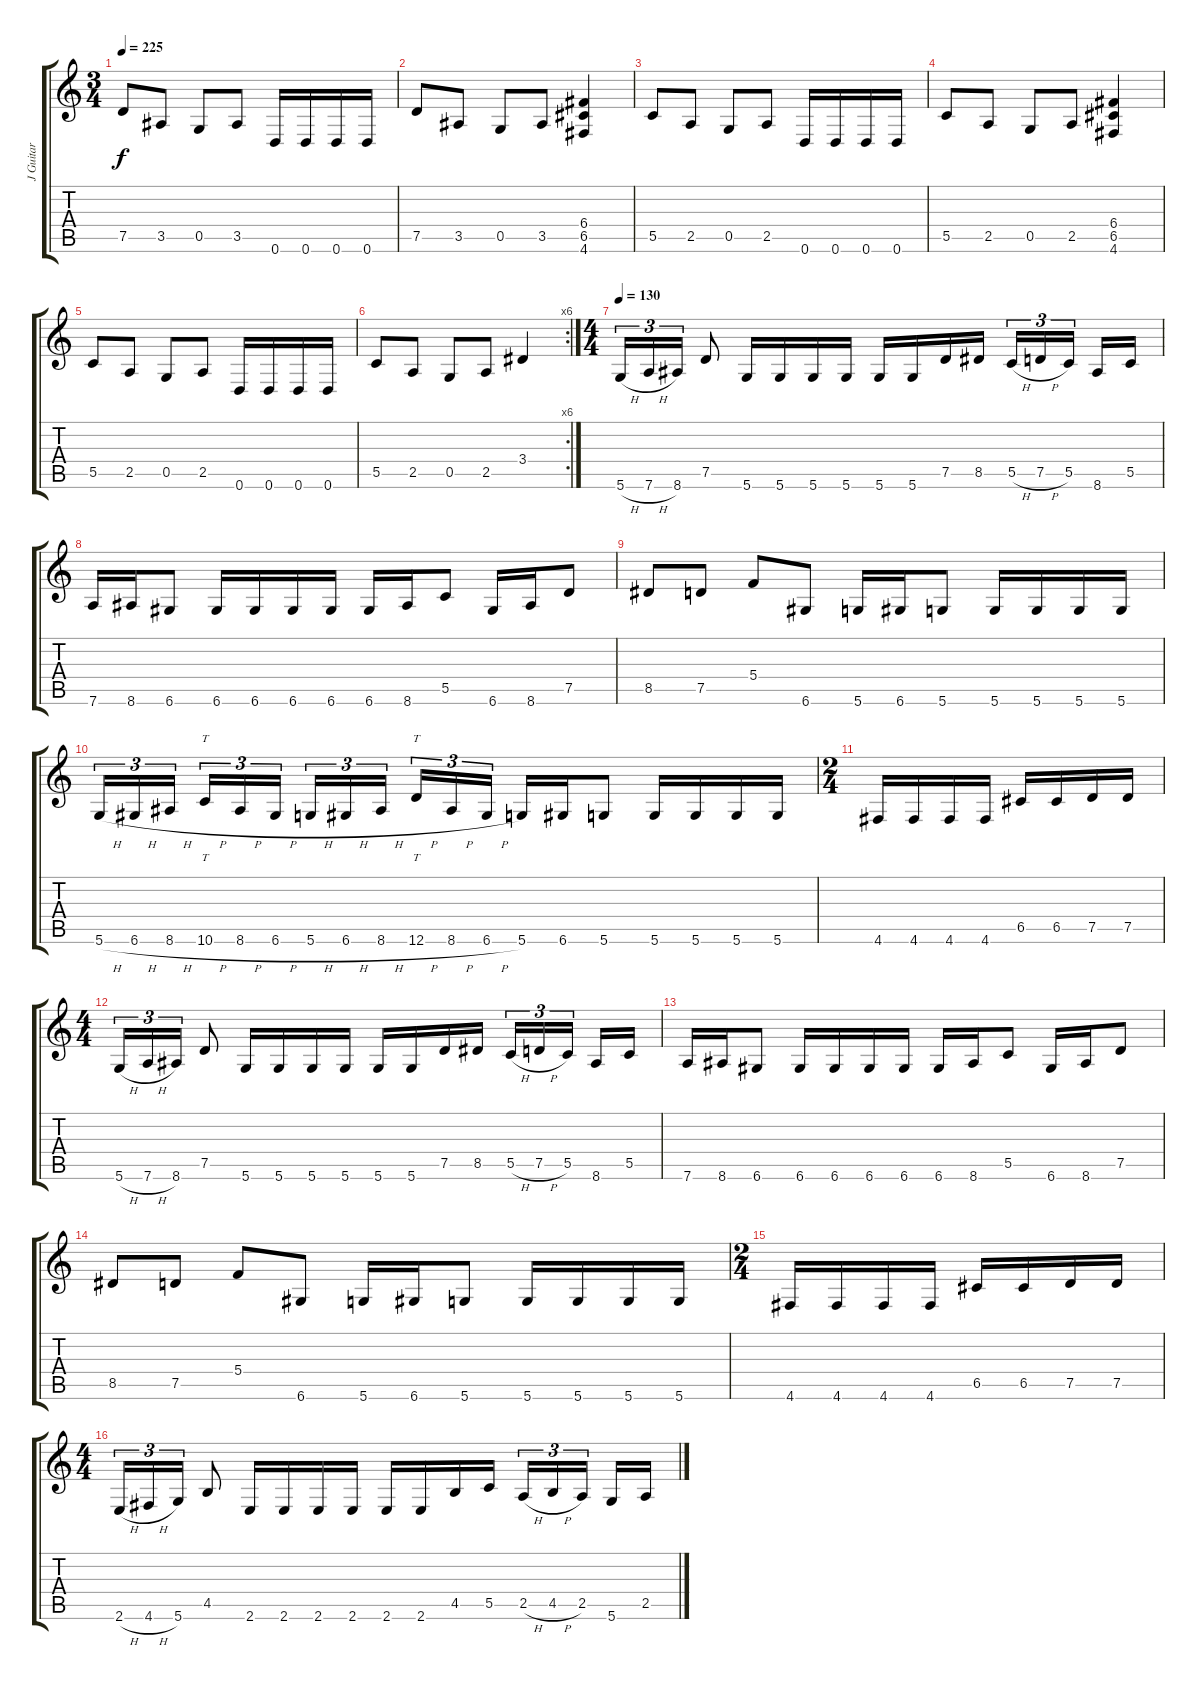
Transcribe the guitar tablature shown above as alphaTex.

\track ("J Guitar" "J Guitar") {instrument overdrivenguitar}
\staff {score tabs}
\tuning (D4 A3 F3 C3 G2 D2) {hide}
\ts (3 4)
\tempo 225
\clef g2
\ks c
7.5.8{dy f} 3.5.8 0.5.8 3.5.8 0.6.16 0.6.16 0.6.16 0.6.16 |
7.5.8 3.5.8 0.5.8 3.5.8 (6.4 6.5 4.6).4 |
5.5.8 2.5.8 0.5.8 2.5.8 0.6.16 0.6.16 0.6.16 0.6.16 |
5.5.8 2.5.8 0.5.8 2.5.8 (6.4 6.5 4.6).4 |
5.5.8 2.5.8 0.5.8 2.5.8 0.6.16 0.6.16 0.6.16 0.6.16 |
\rc 6
5.5.8 2.5.8 0.5.8 2.5.8 3.4.4 |
\ts (4 4)
\tempo 130
5.6{h}.16{tu (3 2)} 7.6{h}.16{tu (3 2)} 8.6.16{tu (3 2)} 7.5.8 5.6.16 5.6.16 5.6.16 5.6.16 5.6.16 5.6.16 7.5.16 8.5.16 5.5{h}.16{tu (3 2)} 7.5{h}.16{tu (3 2)} 5.5.16{tu (3 2) beam splitsecondary} 8.6.16 5.5.16 |
7.6.16 8.6.16 6.6.8 6.6.16 6.6.16 6.6.16 6.6.16 6.6.16 8.6.16 5.5.8 6.6.16 8.6.16 7.5.8 |
8.5.8 7.5.8 5.4.8 6.6.8 5.6.16 6.6.16 5.6.8 5.6.16 5.6.16 5.6.16 5.6.16 |
5.6{h}.16{tu (3 2)} 6.6{h}.16{tu (3 2)} 8.6{h}.16{tu (3 2) beam splitsecondary} 10.6{h}.16{tt tu (3 2)} 8.6{h}.16{tu (3 2)} 6.6{h}.16{tu (3 2)} 5.6{h}.16{tu (3 2)} 6.6{h}.16{tu (3 2)} 8.6{h}.16{tu (3 2) beam splitsecondary} 12.6{h}.16{tt tu (3 2)} 8.6{h}.16{tu (3 2)} 6.6{h}.16{tu (3 2)} 5.6.16 6.6.16 5.6.8 5.6.16 5.6.16 5.6.16 5.6.16 |
\ts (2 4)
4.6.16 4.6.16 4.6.16 4.6.16 6.5.16 6.5.16 7.5.16 7.5.16 |
\ts (4 4)
5.6{h}.16{tu (3 2)} 7.6{h}.16{tu (3 2)} 8.6.16{tu (3 2)} 7.5.8 5.6.16 5.6.16 5.6.16 5.6.16 5.6.16 5.6.16 7.5.16 8.5.16 5.5{h}.16{tu (3 2)} 7.5{h}.16{tu (3 2)} 5.5.16{tu (3 2) beam splitsecondary} 8.6.16 5.5.16 |
7.6.16 8.6.16 6.6.8 6.6.16 6.6.16 6.6.16 6.6.16 6.6.16 8.6.16 5.5.8 6.6.16 8.6.16 7.5.8 |
8.5.8 7.5.8 5.4.8 6.6.8 5.6.16 6.6.16 5.6.8 5.6.16 5.6.16 5.6.16 5.6.16 |
\ts (2 4)
4.6.16 4.6.16 4.6.16 4.6.16 6.5.16 6.5.16 7.5.16 7.5.16 |
\ts (4 4)
2.6{h}.16{tu (3 2)} 4.6{h}.16{tu (3 2)} 5.6.16{tu (3 2)} 4.5.8 2.6.16 2.6.16 2.6.16 2.6.16 2.6.16 2.6.16 4.5.16 5.5.16 2.5{h}.16{tu (3 2)} 4.5{h}.16{tu (3 2)} 2.5.16{tu (3 2) beam splitsecondary} 5.6.16 2.5.16
